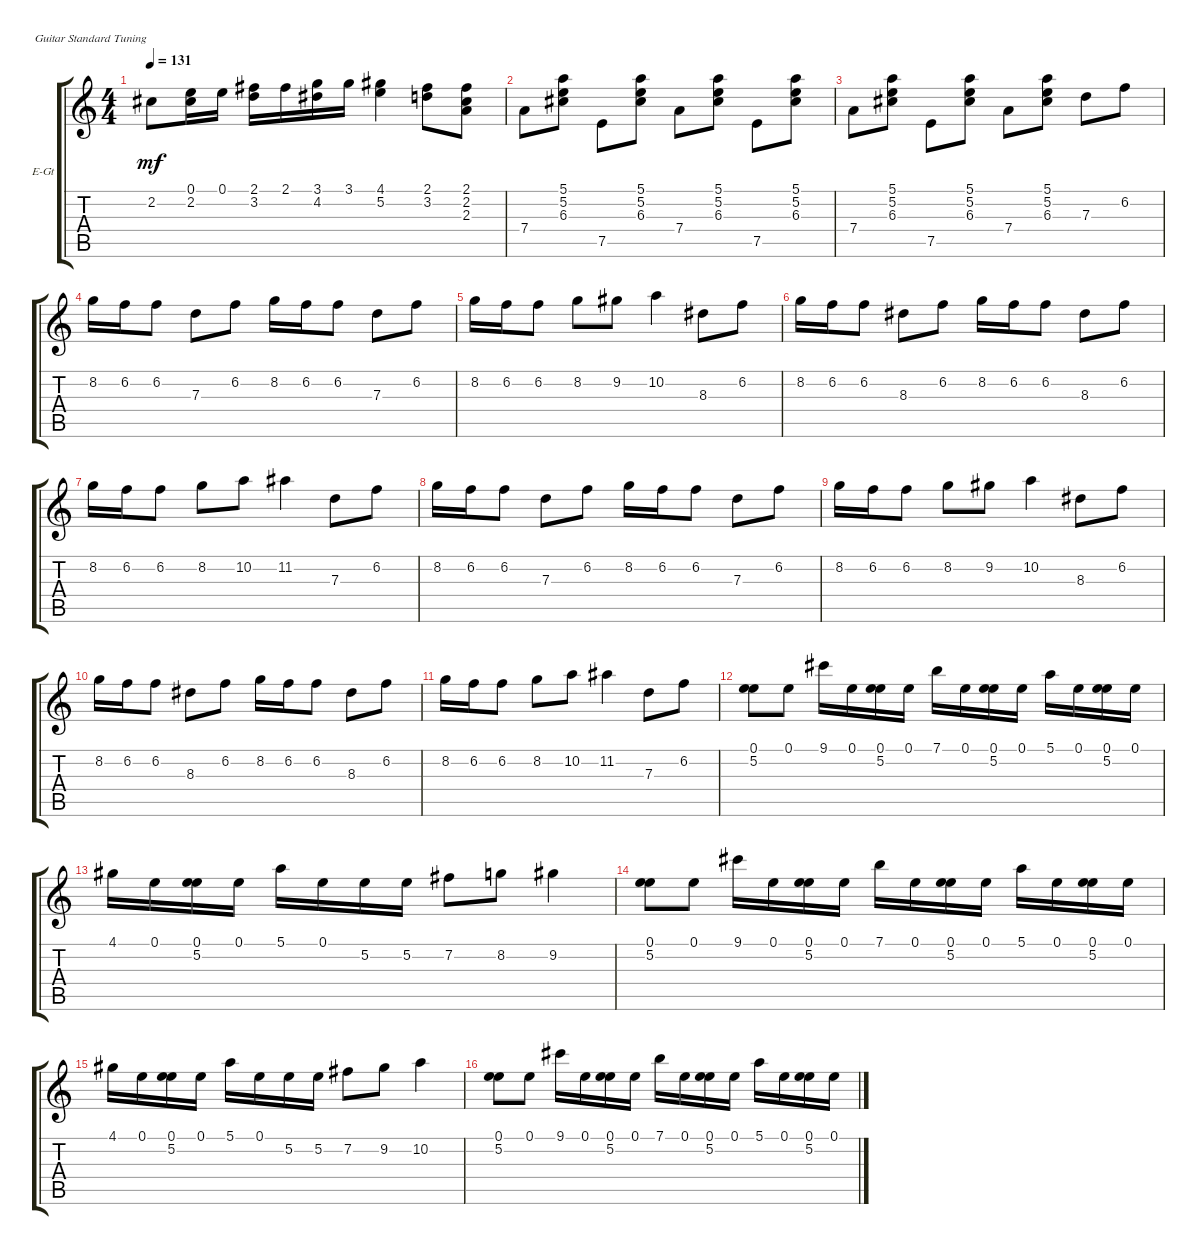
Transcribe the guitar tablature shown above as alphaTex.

\bracketExtendMode groupsimilarinstruments
\firstSystemTrackNameOrientation horizontal
\otherSystemsTrackNameOrientation horizontal
\track ("Electric Guitar" "E-Gt") {instrument electricguitarclean}
\staff {score tabs}
\tuning (E4 B3 G3 D3 A2 E2)
\ts (4 4)
\tempo 131
\clef g2
\scale
0.333333
\ks c
2.2.8{dy mf} (2.2 0.1).16 0.1.16 (3.2 2.1).16 2.1.16 (4.2 3.1).16 3.1.16 (5.2 4.1).4 (3.2 2.1).8 (2.2 2.3 2.1).8 |
\scale
0.333333 7.4.8 (5.1 5.2 6.3).8 7.5.8 (5.1 5.2 6.3).8 7.4.8 (5.1 5.2 6.3).8 7.5.8 (5.1 5.2 6.3).8 |
\scale
0.333333 7.4.8 (5.1 5.2 6.3).8 7.5.8 (5.1 5.2 6.3).8 7.4.8 (5.1 5.2 6.3).8 7.3.8 6.2.8 |
\scale
0.333333 8.2.16 6.2.16 6.2.8 7.3.8 6.2.8 8.2.16 6.2.16 6.2.8 7.3.8 6.2.8 |
\scale
0.333333 8.2.16 6.2.16 6.2.8 8.2.8 9.2.8 10.2.4 8.3.8 6.2.8 |
\scale
0.333333 8.2.16 6.2.16 6.2.8 8.3.8 6.2.8 8.2.16 6.2.16 6.2.8 8.3.8 6.2.8 |
\scale
0.333333 8.2.16 6.2.16 6.2.8 8.2.8 10.2.8 11.2.4 7.3.8 6.2.8 |
\scale
0.333333 8.2.16 6.2.16 6.2.8 7.3.8 6.2.8 8.2.16 6.2.16 6.2.8 7.3.8 6.2.8 |
\scale
0.333333 8.2.16 6.2.16 6.2.8 8.2.8 9.2.8 10.2.4 8.3.8 6.2.8 |
\scale
0.333333 8.2.16 6.2.16 6.2.8 8.3.8 6.2.8 8.2.16 6.2.16 6.2.8 8.3.8 6.2.8 |
\scale
0.333333 8.2.16 6.2.16 6.2.8 8.2.8 10.2.8 11.2.4 7.3.8 6.2.8 |
\scale
0.333333 (5.2 0.1).8 0.1.8 9.1.16 0.1.16 (5.2 0.1).16 0.1.16 7.1.16 0.1.16 (5.2 0.1).16 0.1.16 5.1.16 0.1.16 (5.2 0.1).16 0.1.16 |
\scale
0.333333 4.1.16 0.1.16 (5.2 0.1).16 0.1.16 5.1.16 0.1.16 5.2.16 5.2.16 7.2.8 8.2.8 9.2.4 |
\scale
0.333333 (5.2 0.1).8 0.1.8 9.1.16 0.1.16 (5.2 0.1).16 0.1.16 7.1.16 0.1.16 (5.2 0.1).16 0.1.16 5.1.16 0.1.16 (5.2 0.1).16 0.1.16 |
\scale
0.333333 4.1.16 0.1.16 (5.2 0.1).16 0.1.16 5.1.16 0.1.16 5.2.16 5.2.16 7.2.8 9.2.8 10.2.4 |
\scale
0.333333 (5.2 0.1).8 0.1.8 9.1.16 0.1.16 (5.2 0.1).16 0.1.16 7.1.16 0.1.16 (5.2 0.1).16 0.1.16 5.1.16 0.1.16 (5.2 0.1).16 0.1.16
